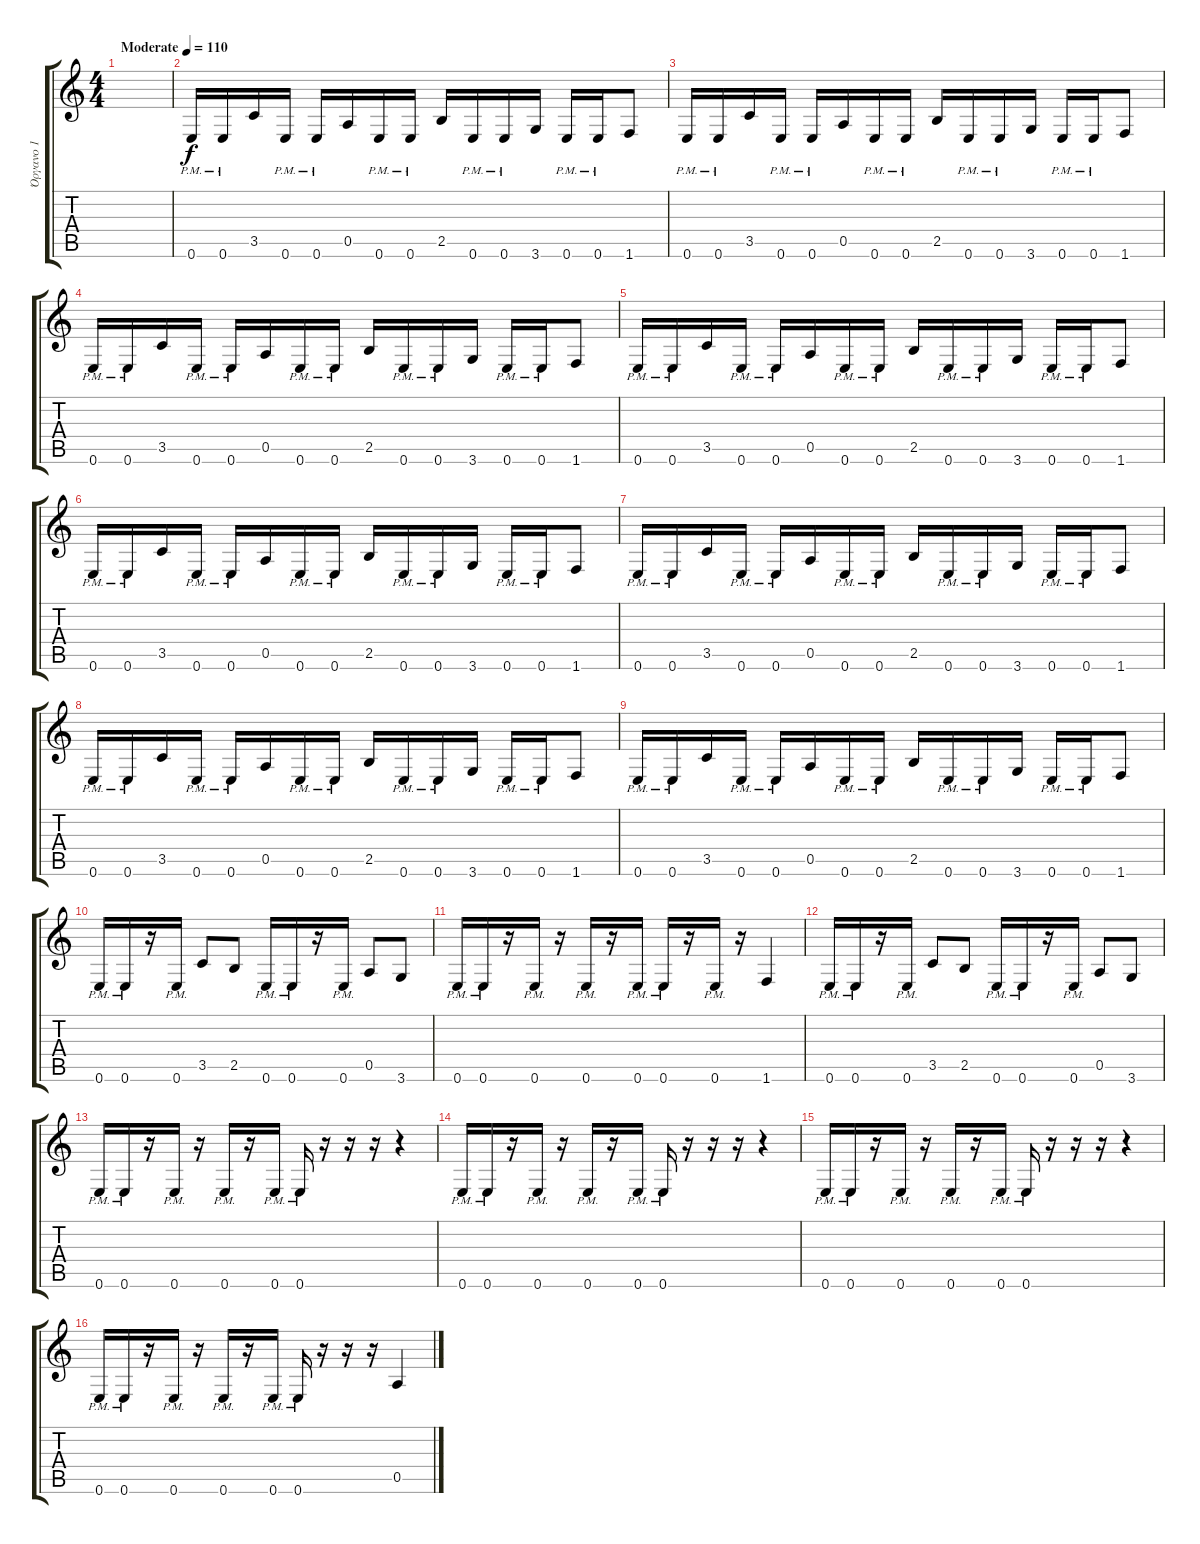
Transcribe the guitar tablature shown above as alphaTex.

\track ("Όργανο 1" "Όργανο 1") {instrument distortionguitar}
\staff {score tabs}
\tuning (E4 B3 G3 D3 A2 E2) {hide}
\ts (4 4)
\tempo (110 "Moderate")
\clef g2
\ks c
|
0.6{pm}.16 0.6{pm}.16 3.5.16 0.6{pm}.16 0.6{pm}.16 0.5.16 0.6{pm}.16 0.6{pm}.16 2.5.16 0.6{pm}.16 0.6{pm}.16 3.6.16 0.6{pm}.16 0.6{pm}.16 1.6.8 |
0.6{pm}.16 0.6{pm}.16 3.5.16 0.6{pm}.16 0.6{pm}.16 0.5.16 0.6{pm}.16 0.6{pm}.16 2.5.16 0.6{pm}.16 0.6{pm}.16 3.6.16 0.6{pm}.16 0.6{pm}.16 1.6.8 |
0.6{pm}.16 0.6{pm}.16 3.5.16 0.6{pm}.16 0.6{pm}.16 0.5.16 0.6{pm}.16 0.6{pm}.16 2.5.16 0.6{pm}.16 0.6{pm}.16 3.6.16 0.6{pm}.16 0.6{pm}.16 1.6.8 |
0.6{pm}.16 0.6{pm}.16 3.5.16 0.6{pm}.16 0.6{pm}.16 0.5.16 0.6{pm}.16 0.6{pm}.16 2.5.16 0.6{pm}.16 0.6{pm}.16 3.6.16 0.6{pm}.16 0.6{pm}.16 1.6.8 |
0.6{pm}.16 0.6{pm}.16 3.5.16 0.6{pm}.16 0.6{pm}.16 0.5.16 0.6{pm}.16 0.6{pm}.16 2.5.16 0.6{pm}.16 0.6{pm}.16 3.6.16 0.6{pm}.16 0.6{pm}.16 1.6.8 |
0.6{pm}.16 0.6{pm}.16 3.5.16 0.6{pm}.16 0.6{pm}.16 0.5.16 0.6{pm}.16 0.6{pm}.16 2.5.16 0.6{pm}.16 0.6{pm}.16 3.6.16 0.6{pm}.16 0.6{pm}.16 1.6.8 |
0.6{pm}.16 0.6{pm}.16 3.5.16 0.6{pm}.16 0.6{pm}.16 0.5.16 0.6{pm}.16 0.6{pm}.16 2.5.16 0.6{pm}.16 0.6{pm}.16 3.6.16 0.6{pm}.16 0.6{pm}.16 1.6.8 |
0.6{pm}.16 0.6{pm}.16 3.5.16 0.6{pm}.16 0.6{pm}.16 0.5.16 0.6{pm}.16 0.6{pm}.16 2.5.16 0.6{pm}.16 0.6{pm}.16 3.6.16 0.6{pm}.16 0.6{pm}.16 1.6.8 |
0.6{pm}.16 0.6{pm}.16 r.16 0.6{pm}.16 3.5.8 2.5.8 0.6{pm}.16 0.6{pm}.16 r.16 0.6{pm}.16 0.5.8 3.6.8 |
0.6{pm}.16 0.6{pm}.16 r.16 0.6{pm}.16 r.16 0.6{pm}.16 r.16 0.6{pm}.16 0.6{pm}.16 r.16 0.6{pm}.16 r.16 1.6.4 |
0.6{pm}.16 0.6{pm}.16 r.16 0.6{pm}.16 3.5.8 2.5.8 0.6{pm}.16 0.6{pm}.16 r.16 0.6{pm}.16 0.5.8 3.6.8 |
0.6{pm}.16 0.6{pm}.16 r.16 0.6{pm}.16 r.16 0.6{pm}.16 r.16 0.6{pm}.16 0.6{pm}.16 r.16 r.16 r.16 r.4 |
0.6{pm}.16 0.6{pm}.16 r.16 0.6{pm}.16 r.16 0.6{pm}.16 r.16 0.6{pm}.16 0.6{pm}.16 r.16 r.16 r.16 r.4 |
0.6{pm}.16 0.6{pm}.16 r.16 0.6{pm}.16 r.16 0.6{pm}.16 r.16 0.6{pm}.16 0.6{pm}.16 r.16 r.16 r.16 r.4 |
0.6{pm}.16 0.6{pm}.16 r.16 0.6{pm}.16 r.16 0.6{pm}.16 r.16 0.6{pm}.16 0.6{pm}.16 r.16 r.16 r.16 0.5.4
